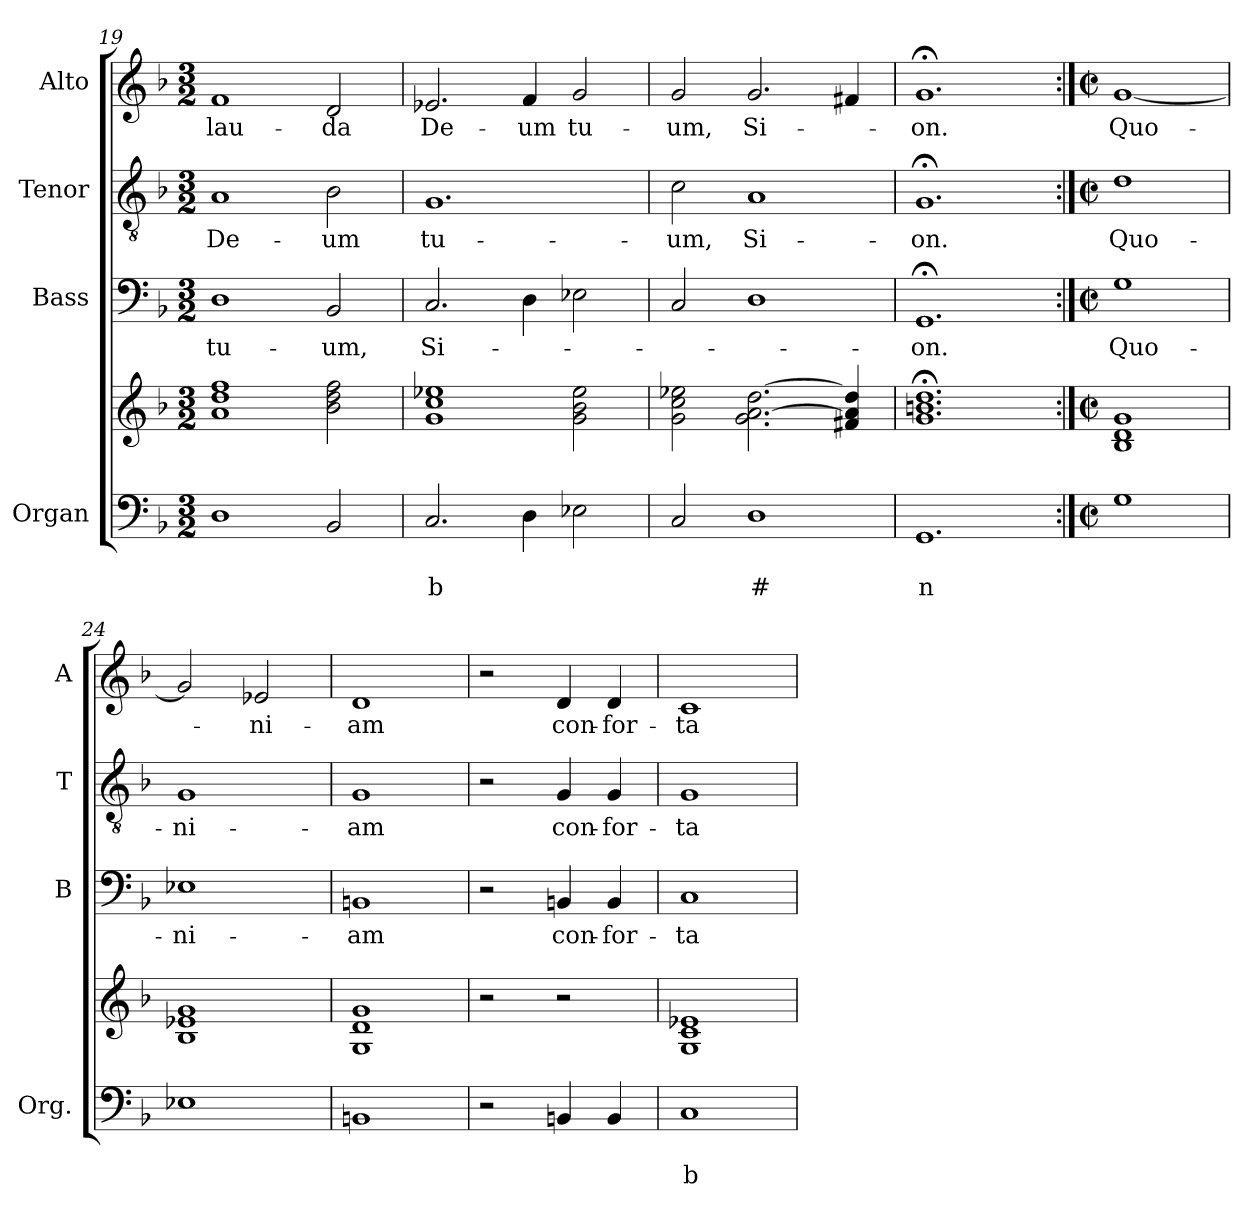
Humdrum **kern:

**kern	**text	**text	**kern	**kern	**text	**kern	**text	**kern	**text
*part4	*part4	*part4	*part4	*part3	*part3	*part2	*part2	*part1	*part1
*staff5	*staff5	*staff5	*staff4	*staff3	*staff3	*staff2	*staff2	*staff1	*staff1
*I"Organ	*	*	*	*I"Bass	*	*I"Tenor	*	*I"Alto	*
*I'Org.	*	*	*	*I'B	*	*I'T	*	*I'A	*
*clefF4	*	*	*clefG2	*clefF4	*	*clefGv2	*	*clefG2	*
*k[b-]	*	*	*k[b-]	*k[b-]	*	*k[b-]	*	*k[b-]	*
*F:	*	*	*F:	*F:	*	*F:	*	*F:	*
*M3/2	*	*	*M3/2	*M3/2	*	*M3/2	*	*M3/2	*
=19	=19	=19	=19	=19	=19	=19	=19	=19	=19
!	!	!	!	!	!LO:LY:b	!	!LO:LY:b	!	!LO:LY:b
1D	.	.	1a! 1dd! 1ff!	1D	tu-	1A	De-	1f	lau-
!	!	!	!	!	!LO:LY:b	!	!LO:LY:b	!	!LO:LY:b
2BB-/	.	.	2b-!\ 2dd!\ 2ff!\	2BB-/	-um,	2B-\	-um	2d/	-da
=20	=20	=20	=20	=20	=20	=20	=20	=20	=20
!	!	!LO:LY:b	!	!	!LO:LY:b	!	!LO:LY:b	!	!LO:LY:b
2.C/	.	b	1g! 1cc! 1ee-X!	2.C/	Si-	1.G	tu-	2.e-X/	De-
!	!	!	!	!	!	!	!	!	!LO:LY:b
4D\	.	.	.	4D\	.	.	.	4f/	-um
!	!	!	!	!	!	!	!	!	!LO:LY:b
2E-X\	.	.	2g!\ 2b-!\ 2ee-!\	2E-X\	.	.	.	2g/	tu-
!!LO:LB:g=z
=21	=21	=21	=21	=21	=21	=21	=21	=21	=21
!	!	!	!	!	!	!	!LO:LY:b	!	!LO:LY:b
2C/	.	.	2g!\ 2cc!\ 2ee-X!\	2C/	.	2c\	-um,	2g/	-um,
!	!	!LO:LY:b	!	!	!	!	!LO:LY:b	!	!LO:LY:b
1D	.	#	2.g!\ [2.a!\ [2.dd!\	1D	.	1A	Si-	2.g/	Si-
.	.	.	4f#X!/ 4a!/] 4dd!/]	.	.	.	.	4f#X/	.
=22	=22	=22	=22	=22	=22	=22	=22	=22	=22
!	!	!LO:LY:b	!	!	!LO:LY:b	!	!LO:LY:b	!	!LO:LY:b
1.GG	.	n	1.g!;< 1.bn!;< 1.dd!;<	1.GG;<	-on.	1.G;<	-on.	1.g;<	-on.
=23:|!	=23:|!	=23:|!	=23:|!	=23:|!	=23:|!	=23:|!	=23:|!	=23:|!	=23:|!
*M2/2	*	*	*M2/2	*M2/2	*	*M2/2	*	*M2/2	*
*met(c|)	*	*	*met(c|)	*met(c|)	*	*met(c|)	*	*met(c|)	*
!	!	!	!	!	!LO:LY:b	!	!LO:LY:b	!	!LO:LY:b
1G	.	.	1B-! 1d! 1g!	1G	Quo-	1d	Quo-	[1g	Quo-
=24	=24	=24	=24	=24	=24	=24	=24	=24	=24
!	!	!	!	!	!LO:LY:b	!	!LO:LY:b	!	!
1E-X	.	.	1B-! 1e-X! 1g!	1E-X	-ni-	1G	-ni-	2g/]	.
!	!	!	!	!	!	!	!	!	!LO:LY:b
.	.	.	.	.	.	.	.	2e-X/	-ni-
=25	=25	=25	=25	=25	=25	=25	=25	=25	=25
!	!	!	!	!	!LO:LY:b	!	!LO:LY:b	!	!LO:LY:b
1BBn	.	.	1G! 1d! 1g!	1BBn	-am	1G	-am	1d	-am
=26	=26	=26	=26	=26	=26	=26	=26	=26	=26
2r	.	.	2r	2r	.	2r	.	2r	.
!	!	!	!	!	!LO:LY:b	!	!LO:LY:b	!	!LO:LY:b
4BBn/	.	.	2r	4BBn/	con-	4G/	con-	4d/	con-
!	!	!	!	!	!LO:LY:b	!	!LO:LY:b	!	!LO:LY:b
4BB/	.	.	.	4BB/	-for-	4G/	-for-	4d/	-for-
=27	=27	=27	=27	=27	=27	=27	=27	=27	=27
!	!	!LO:LY:b	!	!	!LO:LY:b	!	!LO:LY:b	!	!LO:LY:b
1C	.	b	1G! 1c! 1e-X!	1C	-ta-	1G	-ta-	1c	-ta-
=	=	=	=	=	=	=	=	=	=
*-	*-	*-	*-	*-	*-	*-	*-	*-	*-
